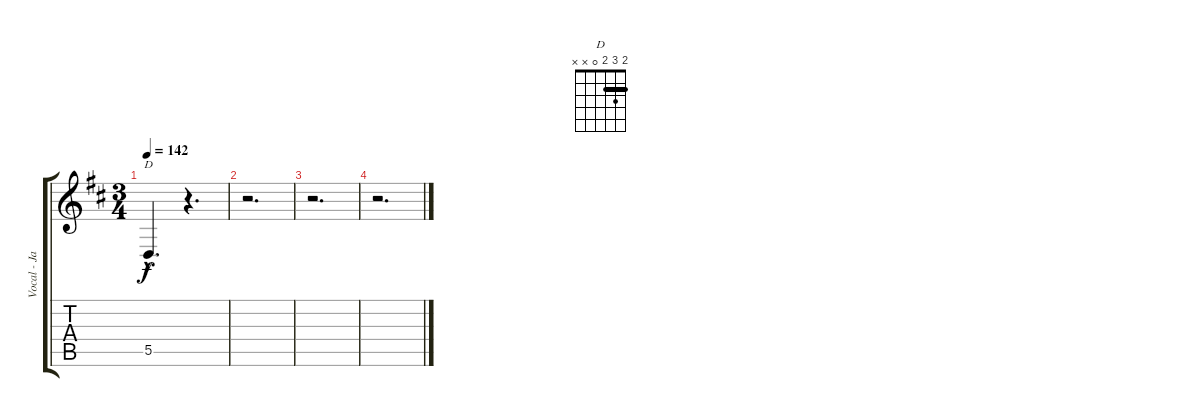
\track ("Vocal - James Taylor" "Vocal - Ja") {instrument clarinet}
\staff {score tabs}
\tuning (E4 B3 G3 D3 A2 E2) {hide}
\chord ("D" 2 3 2 0 x x) {barre 2}
\ts (3 4)
\tempo 142
\clef g2
\ks d
5.5{hac t}.4{d ch "D" dy f} r.4{d} |
r.2{d} |
r.2{d} |
r.2{d}
